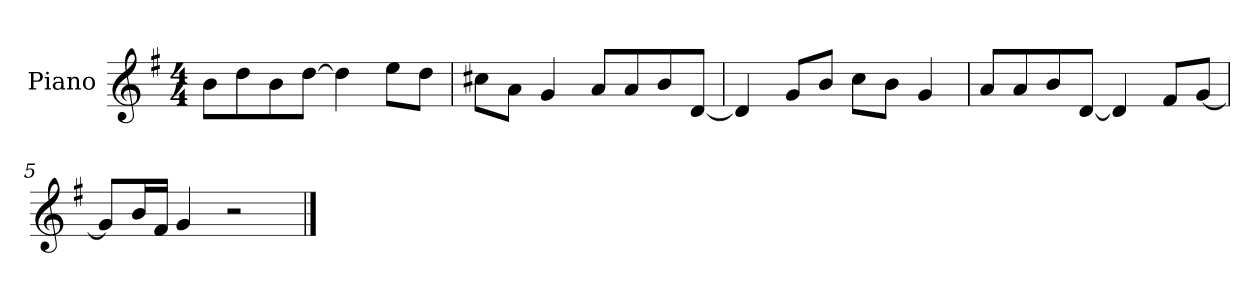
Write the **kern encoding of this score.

**kern
*part1
*staff1
*I"Piano
*I'P-no
*clefG2
*k[f#]
*M4/4
*MM90
=1
8b\L
8dd\
8b\
[8dd\J
4dd\]
8ee\L
8dd\J
=2
8cc#X\L
8a\J
4g/
8a/L
8a/
8b/
[8d/J
=3
4d/]
8g/L
8b/J
8cc\L
8b\J
4g/
=4
8a/L
8a/
8b/
[8d/J
4d/]
8f#/L
[8g/J
=5
8g/L]
16b/L
16f#/JJ
4g/
2r
==
*-
